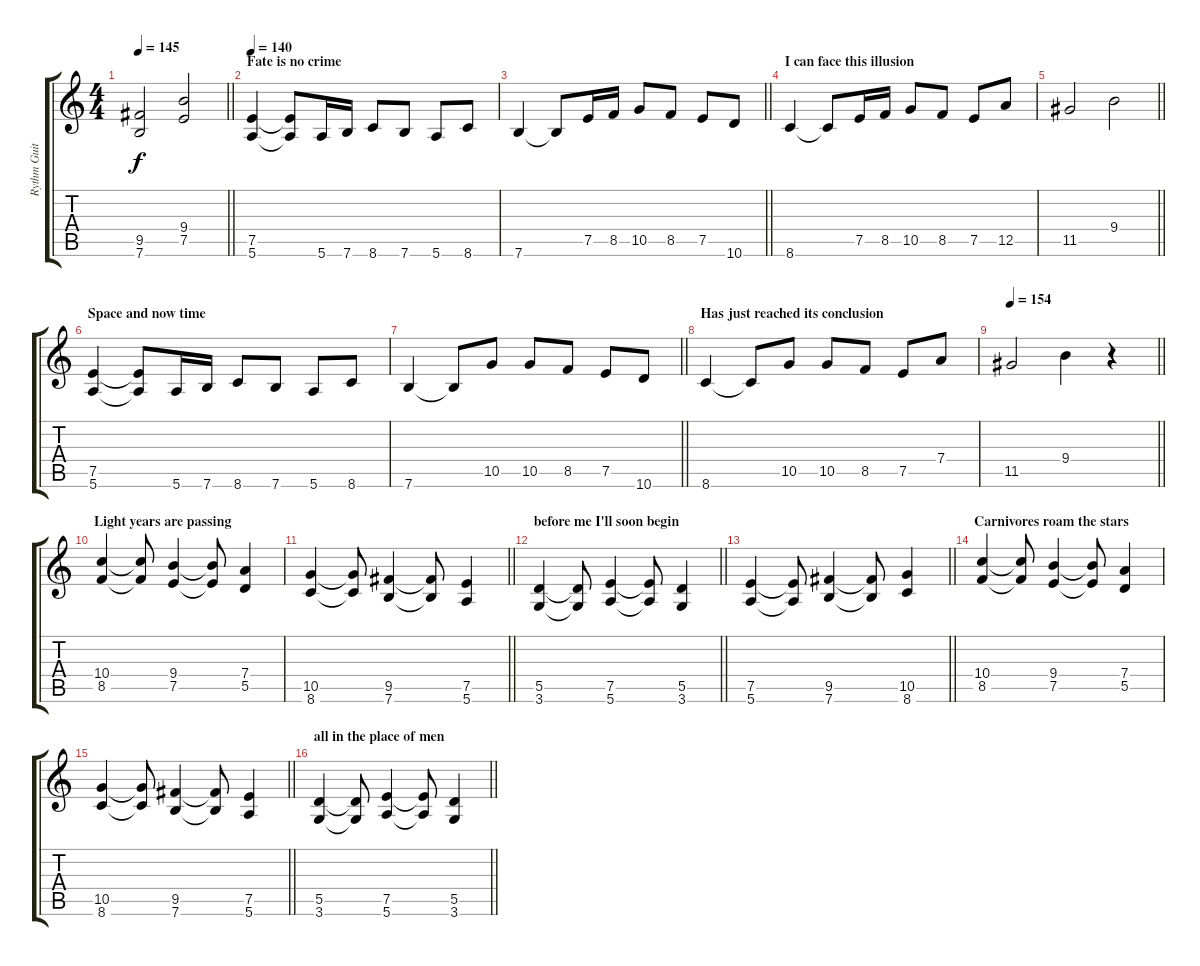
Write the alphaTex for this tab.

\track ("Rythm Guitar" "Rythm Guit") {instrument distortionguitar}
\staff {score tabs}
\tuning (E4 B3 G3 D3 A2 E2) {hide}
\ts (4 4)
\tempo 145
\clef g2
\barLineRight lightlight
\ks c
(9.5 7.6).2{dy f} (9.4 7.5).2 |
\section ("" "Fate is no crime")
\tempo 140
(7.5 5.6).4 (7.5{t} 5.6{t}).8 5.6.16 7.6.16 8.6.8 7.6.8 5.6.8 8.6.8 |
\barLineRight lightlight
7.6.4 7.6{t}.8 7.5.16 8.5.16 10.5.8 8.5.8 7.5.8 10.6.8 |
\section ("" "I can face this illusion")
8.6.4 8.6{t}.8 7.5.16 8.5.16 10.5.8 8.5.8 7.5.8 12.5.8 |
\barLineRight lightlight
11.5.2 9.4.2 |
\section ("" "Space and now time")
(7.5 5.6).4 (7.5{t} 5.6{t}).8 5.6.16 7.6.16 8.6.8 7.6.8 5.6.8 8.6.8 |
\barLineRight lightlight
7.6.4 7.6{t}.8 10.5.8 10.5.8 8.5.8 7.5.8 10.6.8 |
\section ("" "Has just reached its conclusion")
8.6.4 8.6{t}.8 10.5.8 10.5.8 8.5.8 7.5.8 7.4.8 |
\tempo 154
\barLineRight lightlight
11.5.2 9.4.4 r.4 |
\section ("" "Light years are passing")
(10.4 8.5).4 (10.4{t} 8.5{t}).8 (9.4 7.5).4 (9.4{t} 7.5{t}).8 (7.4 5.5).4 |
\barLineRight lightlight
(10.5 8.6).4 (10.5{t} 8.6{t}).8 (9.5 7.6).4 (9.5{t} 7.6{t}).8 (7.5 5.6).4 |
\section ("" "before me I'll soon begin")
\barLineRight lightlight
(5.5 3.6).4 (5.5{t} 3.6{t}).8 (7.5 5.6).4 (7.5{t} 5.6{t}).8 (5.5 3.6).4 |
\section ("" "")
\barLineRight lightlight
(7.5 5.6).4 (7.5{t} 5.6{t}).8 (9.5 7.6).4 (9.5{t} 7.6{t}).8 (10.5 8.6).4 |
\section ("" "Carnivores roam the stars")
(10.4 8.5).4 (10.4{t} 8.5{t}).8 (9.4 7.5).4 (9.4{t} 7.5{t}).8 (7.4 5.5).4 |
\barLineRight lightlight
(10.5 8.6).4 (10.5{t} 8.6{t}).8 (9.5 7.6).4 (9.5{t} 7.6{t}).8 (7.5 5.6).4 |
\section ("" "all in the place of men")
\barLineRight lightlight
(5.5 3.6).4 (5.5{t} 3.6{t}).8 (7.5 5.6).4 (7.5{t} 5.6{t}).8 (5.5 3.6).4
